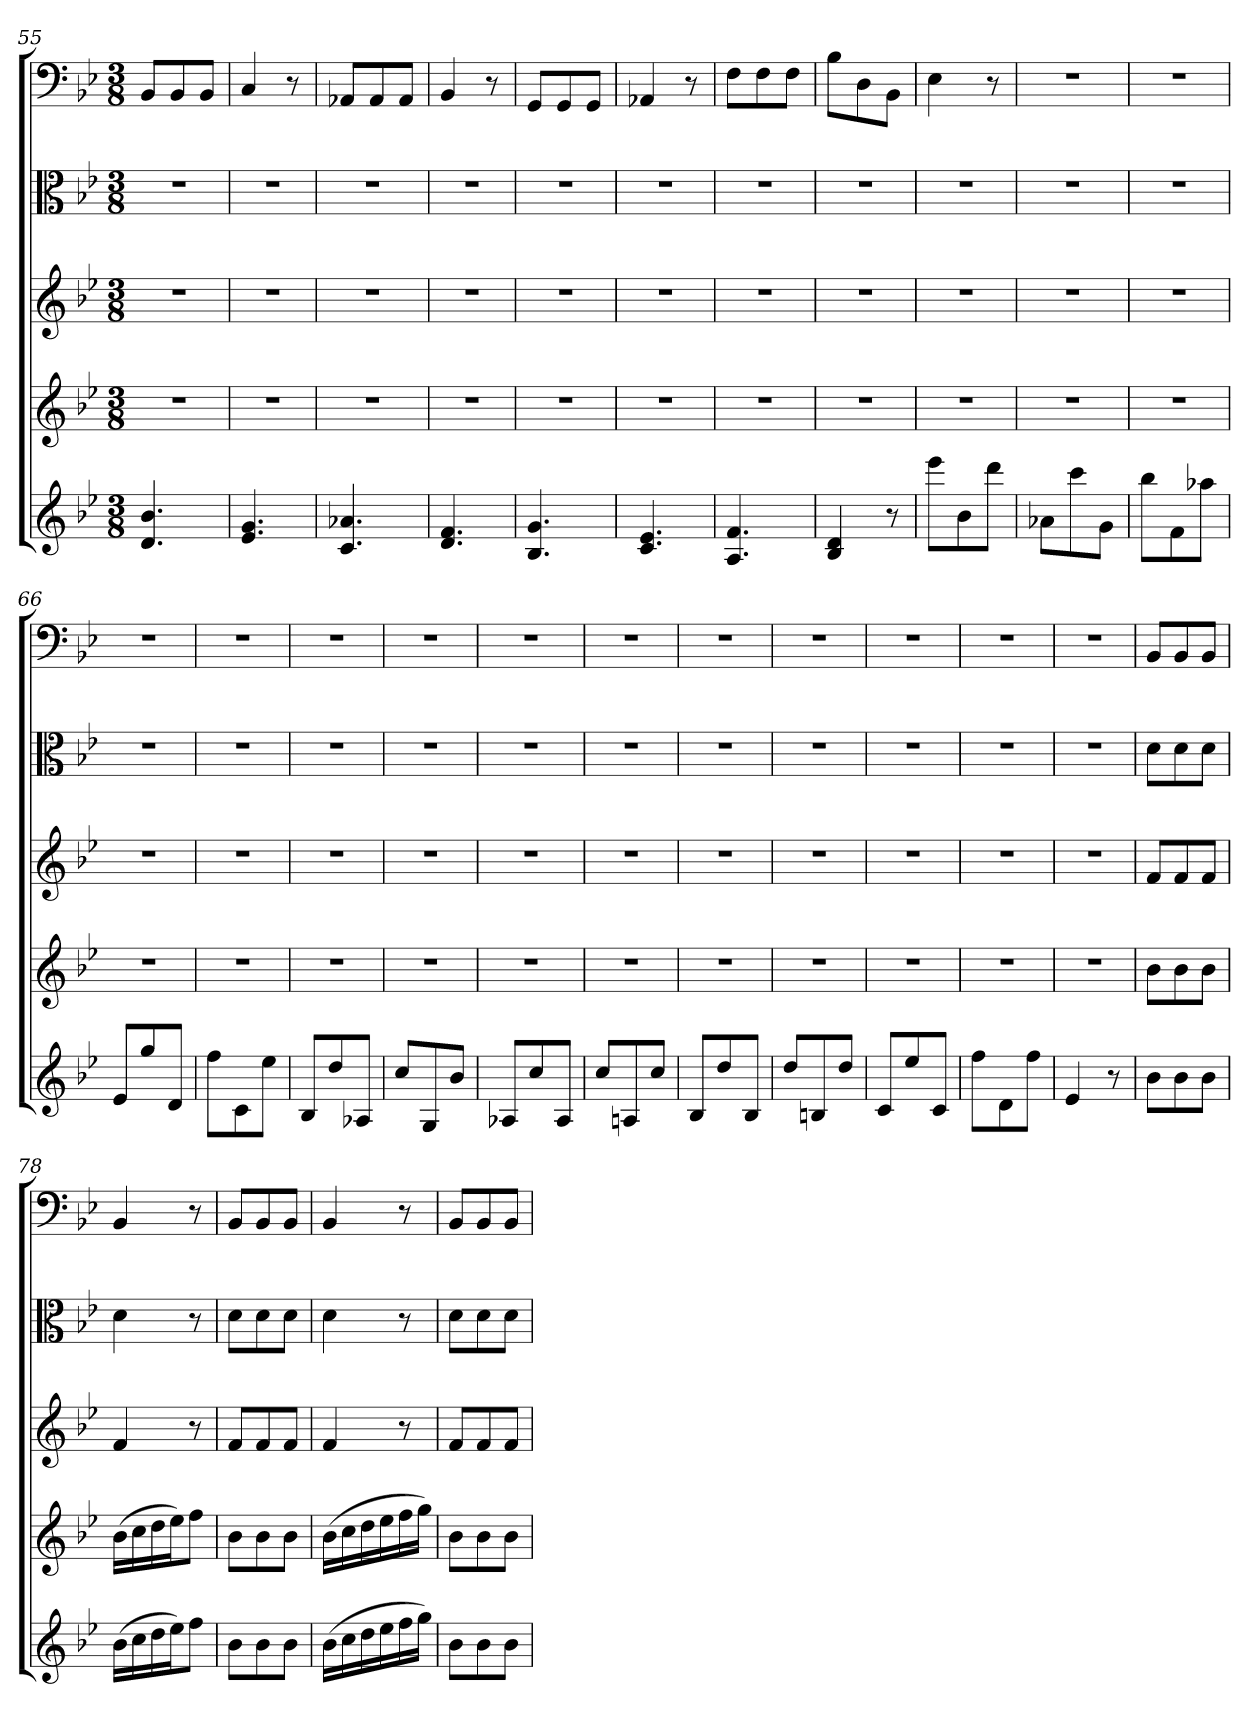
**kern	**kern	**kern	**kern	**kern
*part5	*part4	*part3	*part2	*part1
*staff5	*staff4	*staff3	*staff2	*staff1
*clefG2	*clefG2	*clefG2	*clefC3	*clefF4
*k[b-e-]	*k[b-e-]	*k[b-e-]	*k[b-e-]	*k[b-e-]
*B-:	*B-:	*B-:	*B-:	*B-:
*M3/8	*M3/8	*M3/8	*M3/8	*M3/8
=55	=55	=55	=55	=55
4.d/ 4.b-/	4.r	4.r	4.r	8BB-/L
.	.	.	.	8BB-/
.	.	.	.	8BB-/J
=56	=56	=56	=56	=56
4.e-/ 4.g/	4.r	4.r	4.r	4C/
.	.	.	.	8r
=57	=57	=57	=57	=57
4.c/ 4.a-X/	4.r	4.r	4.r	8AA-X/L
.	.	.	.	8AA-/
.	.	.	.	8AA-/J
=58	=58	=58	=58	=58
4.d/ 4.f/	4.r	4.r	4.r	4BB-/
.	.	.	.	8r
=59	=59	=59	=59	=59
4.B-/ 4.g/	4.r	4.r	4.r	8GG/L
.	.	.	.	8GG/
.	.	.	.	8GG/J
=60	=60	=60	=60	=60
4.c/ 4.e-/	4.r	4.r	4.r	4AA-X/
.	.	.	.	8r
=61	=61	=61	=61	=61
4.A/ 4.f/	4.r	4.r	4.r	8F\L
.	.	.	.	8F\
.	.	.	.	8F\J
=62	=62	=62	=62	=62
4B-/ 4d/	4.r	4.r	4.r	8B-\L
.	.	.	.	8D\
8r	.	.	.	8BB-\J
=63	=63	=63	=63	=63
8eee-\L	4.r	4.r	4.r	4E-\
8b-\	.	.	.	.
8ddd\J	.	.	.	8r
=64	=64	=64	=64	=64
8a-X\L	4.r	4.r	4.r	4.r
8ccc\	.	.	.	.
8g\J	.	.	.	.
=65	=65	=65	=65	=65
8bb-\L	4.r	4.r	4.r	4.r
8f\	.	.	.	.
8aa-X\J	.	.	.	.
=66	=66	=66	=66	=66
8e-/L	4.r	4.r	4.r	4.r
8gg/	.	.	.	.
8d/J	.	.	.	.
=67	=67	=67	=67	=67
8ff\L	4.r	4.r	4.r	4.r
8c\	.	.	.	.
8ee-\J	.	.	.	.
=68	=68	=68	=68	=68
8B-/L	4.r	4.r	4.r	4.r
8dd/	.	.	.	.
8A-X/J	.	.	.	.
=69	=69	=69	=69	=69
8cc/L	4.r	4.r	4.r	4.r
8G/	.	.	.	.
8b-/J	.	.	.	.
=70	=70	=70	=70	=70
8A-X/L	4.r	4.r	4.r	4.r
8cc/	.	.	.	.
8A-/J	.	.	.	.
=71	=71	=71	=71	=71
8cc/L	4.r	4.r	4.r	4.r
8An/	.	.	.	.
8cc/J	.	.	.	.
=72	=72	=72	=72	=72
8B-/L	4.r	4.r	4.r	4.r
8dd/	.	.	.	.
8B-/J	.	.	.	.
=73	=73	=73	=73	=73
8dd/L	4.r	4.r	4.r	4.r
8Bn/	.	.	.	.
8dd/J	.	.	.	.
=74	=74	=74	=74	=74
8c/L	4.r	4.r	4.r	4.r
8ee-/	.	.	.	.
8c/J	.	.	.	.
=75	=75	=75	=75	=75
8ff\L	4.r	4.r	4.r	4.r
8d\	.	.	.	.
8ff\J	.	.	.	.
=76	=76	=76	=76	=76
4e-/	4.r	4.r	4.r	4.r
8r	.	.	.	.
=77	=77	=77	=77	=77
8b-\L	8b-\L	8f/L	8d\L	8BB-/L
8b-\	8b-\	8f/	8d\	8BB-/
8b-\J	8b-\J	8f/J	8d\J	8BB-/J
=78	=78	=78	=78	=78
(16b-\LL	(16b-\LL	4f/	4d\	4BB-/
16cc\	16cc\	.	.	.
16dd\	16dd\	.	.	.
16ee-\J)	16ee-\J)	.	.	.
8ff\J	8ff\J	8r	8r	8r
=79	=79	=79	=79	=79
8b-\L	8b-\L	8f/L	8d\L	8BB-/L
8b-\	8b-\	8f/	8d\	8BB-/
8b-\J	8b-\J	8f/J	8d\J	8BB-/J
=80	=80	=80	=80	=80
(16b-\LL	(16b-\LL	4f/	4d\	4BB-/
16cc\	16cc\	.	.	.
16dd\	16dd\	.	.	.
16ee-\	16ee-\	.	.	.
16ff\	16ff\	8r	8r	8r
16gg\JJ)	16gg\JJ)	.	.	.
=81	=81	=81	=81	=81
8b-\L	8b-\L	8f/L	8d\L	8BB-/L
8b-\	8b-\	8f/	8d\	8BB-/
8b-\J	8b-\J	8f/J	8d\J	8BB-/J
=	=	=	=	=
*-	*-	*-	*-	*-
